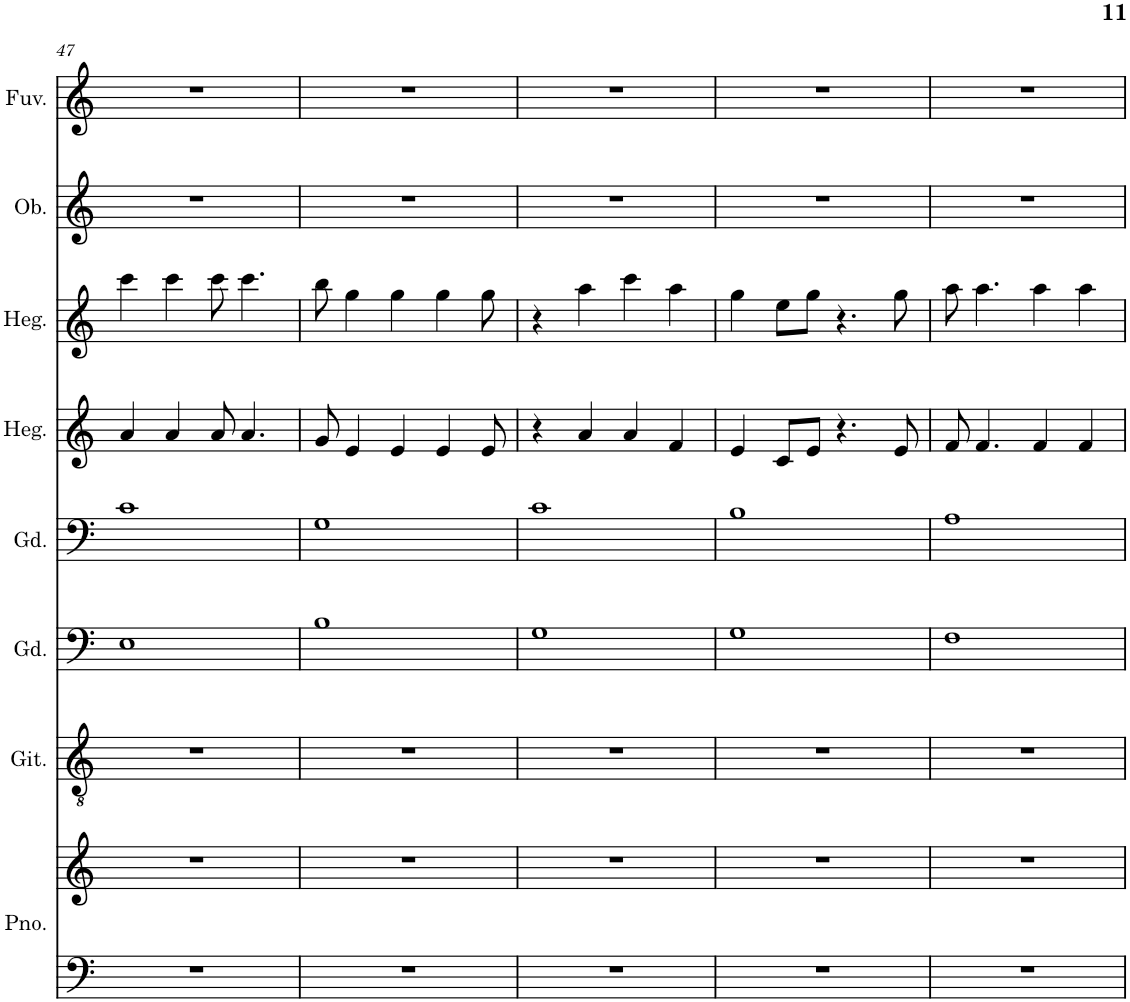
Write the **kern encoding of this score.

**kern	**kern	**kern	**kern	**kern	**kern	**kern	**kern	**kern
*part8	*part8	*part7	*part6	*part5	*part4	*part3	*part2	*part1
*staff9	*staff8	*staff7	*staff6	*staff5	*staff4	*staff3	*staff2	*staff1
*I"Piano	*	*I"Klasszikus gitár	*I"Gordonka	*I"Gordonka	*I"Hegedű	*I"Hegedű	*I"Oboa	*I"Fuvola
*I'Pno.	*	*I'Git.	*I'Gd.	*I'Gd.	*I'Heg.	*I'Heg.	*I'Ob.	*I'Fuv.
!!LO:PB:g=z
*clefF4	*clefG2	*clefGv2	*clefF4	*clefF4	*clefG2	*clefG2	*clefG2	*clefG2
*k[]	*k[]	*k[]	*k[]	*k[]	*k[]	*k[]	*k[]	*k[]
*M4/4	*M4/4	*M4/4	*M4/4	*M4/4	*M4/4	*M4/4	*M4/4	*M4/4
=47	=47	=47	=47	=47	=47	=47	=47	=47
1r	1r	1r	1E	1c	4a/	4ccc\	1r	1r
.	.	.	.	.	4a/	4ccc\	.	.
.	.	.	.	.	8a/	8ccc\	.	.
.	.	.	.	.	4.a/	4.ccc\	.	.
=48	=48	=48	=48	=48	=48	=48	=48	=48
1r	1r	1r	1B	1G	8g/	8bb\	1r	1r
.	.	.	.	.	4e/	4gg\	.	.
.	.	.	.	.	4e/	4gg\	.	.
.	.	.	.	.	4e/	4gg\	.	.
.	.	.	.	.	8e/	8gg\	.	.
=49	=49	=49	=49	=49	=49	=49	=49	=49
1r	1r	1r	1G	1c	4r	4r	1r	1r
.	.	.	.	.	4a/	4aa\	.	.
.	.	.	.	.	4a/	4ccc\	.	.
.	.	.	.	.	4f/	4aa\	.	.
=50	=50	=50	=50	=50	=50	=50	=50	=50
1r	1r	1r	1G	1B	4e/	4gg\	1r	1r
.	.	.	.	.	8c/L	8ee\L	.	.
.	.	.	.	.	8e/J	8gg\J	.	.
.	.	.	.	.	4.r	4.r	.	.
.	.	.	.	.	8e/	8gg\	.	.
=51	=51	=51	=51	=51	=51	=51	=51	=51
1r	1r	1r	1F	1A	8f/	8aa\	1r	1r
.	.	.	.	.	4.f/	4.aa\	.	.
.	.	.	.	.	4f/	4aa\	.	.
.	.	.	.	.	4f/	4aa\	.	.
=	=	=	=	=	=	=	=	=
*-	*-	*-	*-	*-	*-	*-	*-	*-
